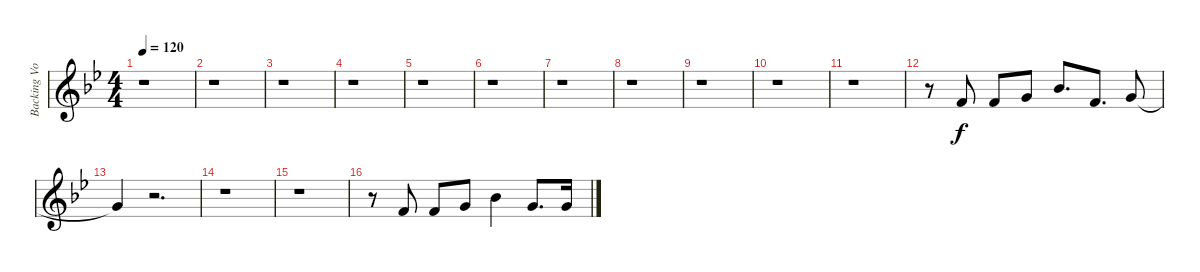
\track ("Backing Vocals" "Backing Vo") {instrument choiraahs}
\staff {score}
\tuning (E4 B3 G3 D3 A2 E2) {hide}
\ts (4 4)
\tempo 120
\clef g2
\ks gminor
r.1{dy f} |
r.1 |
r.1 |
r.1 |
r.1 |
r.1 |
r.1 |
r.1 |
r.1 |
r.1 |
r.1 |
r.8 1.1.8 1.1.8 3.1.8 6.1.8{d} 1.1.8{d} 3.1.8 |
3.1{t}.4 r.2{d} |
r.1 |
r.1 |
r.8 1.1.8 1.1.8 3.1.8 6.1.4 3.1.8{d} 3.1.16
